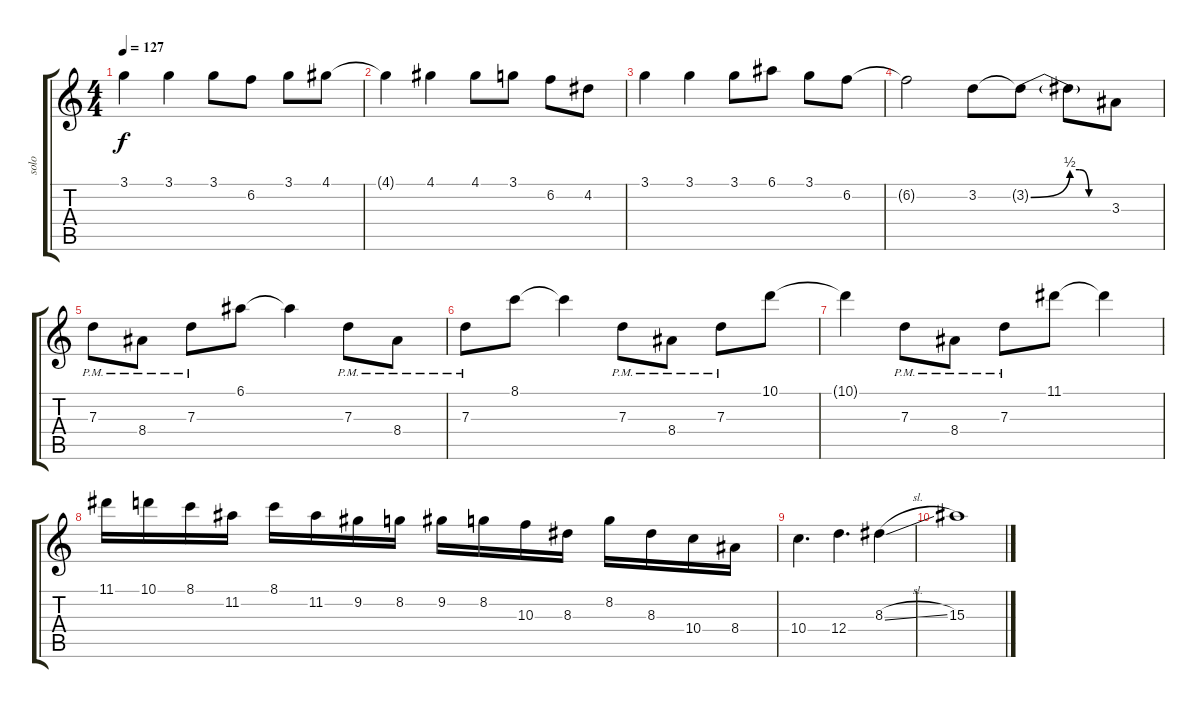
\track ("solo" "solo") {instrument overdrivenguitar}
\staff {score tabs}
\tuning (E4 B3 G3 D3 A2 E2) {hide}
\ts (4 4)
\tempo 127
\clef g2
\ks c
3.1.4{dy f instrument overdrivenguitar} 3.1.4 3.1.8 6.2.8 3.1.8 4.1.8 |
4.1{t}.4 4.1.4 4.1.8 3.1.8 6.2.8 4.2.8 |
3.1.4 3.1.4 3.1.8 6.1.8 3.1.8 6.2.8 |
6.2{t}.2 3.2.8 3.2{be (bend 0 0 60 2) t}.8 3.2{be (custom 0 2 15 2 30 0 60 0) t}.8 3.3.8 |
7.3{pm}.8 8.4{pm}.8 7.3{pm}.8 6.1.8 6.1{t}.4 7.3{pm}.8 8.4{pm}.8 |
7.3{pm}.8 8.1.8 8.1{t}.4 7.3{pm}.8 8.4{pm}.8 7.3{pm}.8 10.1.8 |
10.1{t}.4 7.3{pm}.8 8.4{pm}.8 7.3{pm}.8 11.1.8 11.1{t}.4 |
11.1.16 10.1.16 8.1.16 11.2.16 8.1.16 11.2.16 9.2.16 8.2.16 9.2.16 8.2.16 10.3.16 8.3.16 8.2.16 8.3.16 10.4.16 8.4.16 |
10.4.4{d} 12.4.4{d} 8.3{sl}.4 |
15.3.1
